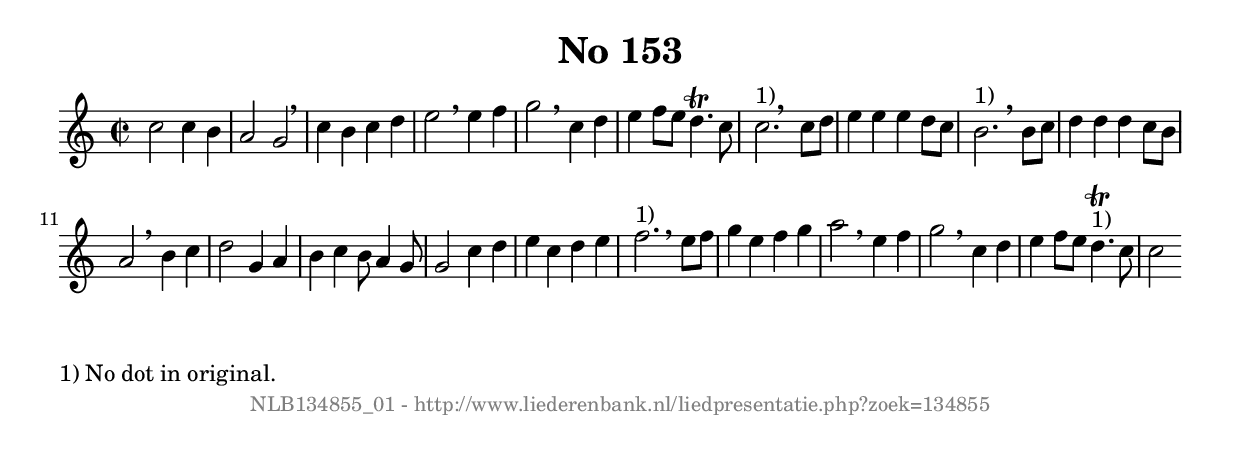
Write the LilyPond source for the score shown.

%
% produced by wce2krn 1.64 (7 June 2014)
%
\version"2.16"
#(append! paper-alist '(("long" . (cons (* 210 mm) (* 2000 mm)))))
#(set-default-paper-size "long")
sb = {\breathe}
mBreak = {\breathe }
bBreak = {\breathe }
x = {\once\override NoteHead #'style = #'cross }
gl=\glissando
itime={\override Staff.TimeSignature #'stencil = ##f }
ficta = {\once\set suggestAccidentals = ##t}
fine = {\once\override Score.RehearsalMark #'self-alignment-X = #1 \mark \markup {\italic{Fine}}}
dc = {\once\override Score.RehearsalMark #'self-alignment-X = #1 \mark \markup {\italic{D.C.}}}
dcf = {\once\override Score.RehearsalMark #'self-alignment-X = #1 \mark \markup {\italic{D.C. al Fine}}}
dcc = {\once\override Score.RehearsalMark #'self-alignment-X = #1 \mark \markup {\italic{D.C. al Coda}}}
ds = {\once\override Score.RehearsalMark #'self-alignment-X = #1 \mark \markup {\italic{D.S.}}}
dsf = {\once\override Score.RehearsalMark #'self-alignment-X = #1 \mark \markup {\italic{D.S. al Fine}}}
dsc = {\once\override Score.RehearsalMark #'self-alignment-X = #1 \mark \markup {\italic{D.S. al Coda}}}
pv = {\set Score.repeatCommands = #'((volta "1"))}
sv = {\set Score.repeatCommands = #'((volta "2"))}
tv = {\set Score.repeatCommands = #'((volta "3"))}
qv = {\set Score.repeatCommands = #'((volta "4"))}
xv = {\set Score.repeatCommands = #'((volta #f))}
\header{ tagline = ""
title = "No 153"
}
\score {{
\key c \major
\relative g'
{
\set melismaBusyProperties = #'()
\time 2/2
\tempo 4=120
\override Score.MetronomeMark #'transparent = ##t
\override Score.RehearsalMark #'break-visibility = #(vector #t #t #f)
c2 c4 b a2 g \sb c4 b c d e2 \sb e4 f g2 \sb c,4 d e f8 e d4. ^\trill c8 c2.^"1)" \bar ":|:" \bBreak
c8 d e4 e e d8 c b2. ^"1)" \sb b8 c d4 d d c8 b a2 \sb b4 c d2 g,4 a b c b8 a4 g8 g2 c4 d e c d e f2. ^"1)" \sb e8 f g4 e f g a2 \sb e4 f g2 \sb c,4 d e f8 e d4. ^"1)" ^\trill c8 c2 \bar":|"
 }}
 \midi { }
 \layout {
            indent = 0.0\cm
}
}
\markup { \wordwrap-string #" 
1) No dot in original.
"}
\markup { \vspace #0 } \markup { \with-color #grey \fill-line { \center-column { \smaller "NLB134855_01 - http://www.liederenbank.nl/liedpresentatie.php?zoek=134855" } } }
